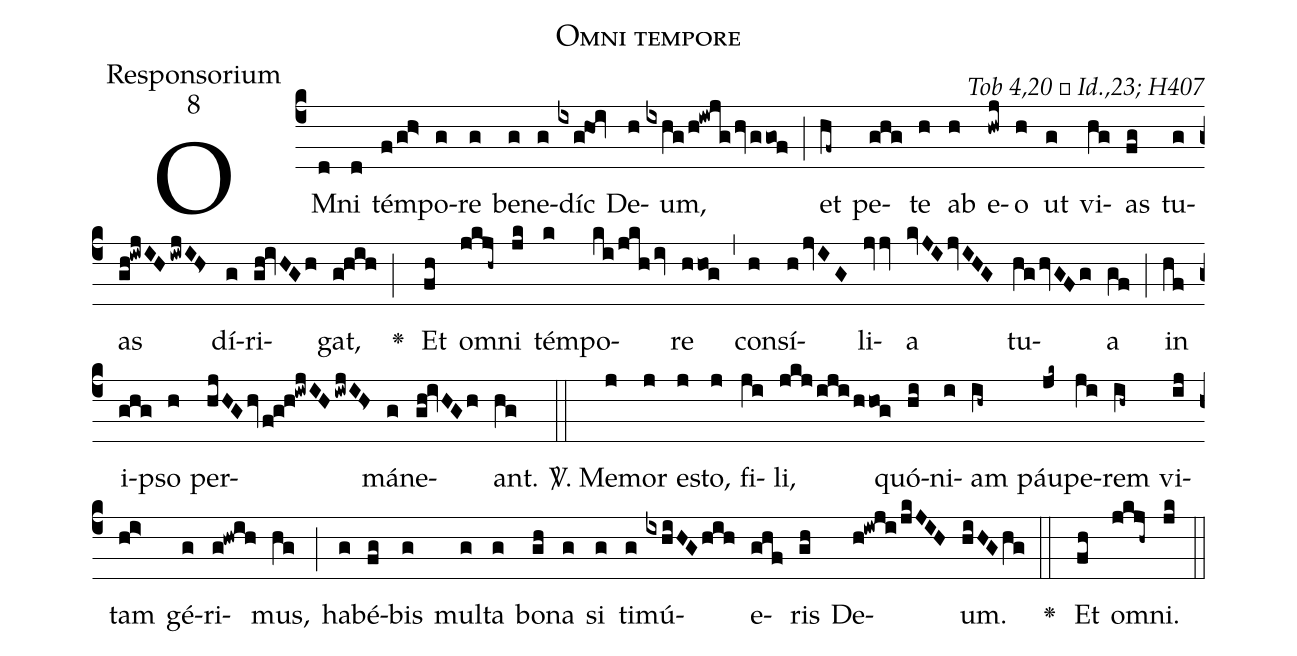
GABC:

name:Omni tempore;
office-part:Responsorium;
mode:8;
commentary:Tob 4,20 ꝟ Id.,23; H407;
%%
(c4)OM(d)ni(d) tém(f/gh>)po(g)re(g) be(g)ne(g)díc(ixg!hoi) De(h)um,(ixhg/h!iwjghvggof) (;)
et(hf~) pe(ghg)te(h) ab(h) e(hwj)o(h) ut(g) vi(hg)as(fg) tu(g)as(gh!iwjIHiwjIH>) dí(g)ri(gh!ivHGh)gat,(g!hih) (;)
<v>\greheightstar</v>()
Et(fh) om(jkjh~)ni(jk) tém(k)po(ki/jkh/iv)re(hhog) (,) con(h)sí(hjvIG)li(jvv)a(kvJIjvIHG) tu(hghvGFg)a(gf) (;) in(hf) i(ghg)pso(h) per(hjHGhvf!g!h!iwjIHiwjIH>)má(g)ne(gh!ivHGh)ant.(hg) (::)

<sp>V/</sp>.
Me(j)mor(j) e(j)sto,(j) fi(ji)li,(jkj/iji/hhog) quó(hi)ni(i)am(ih~) páu(jk~)pe(ji)rem(ih~) vi(ij)tam(hi>) gé(g)ri(g!hwih)mus,(hg) (;)
ha(g)bé(fg)bis(g) mul(g)ta(g) bo(gh)na(g) si(g) ti(g)mú(ixhiHGhih)e(ghf)ris(gh) De(h!iwji/jkJIH)um.(hiHGhg) (::)

<v>\greheightstar</v>() Et(fh) om(jkjh~)ni.(jk) (::)
